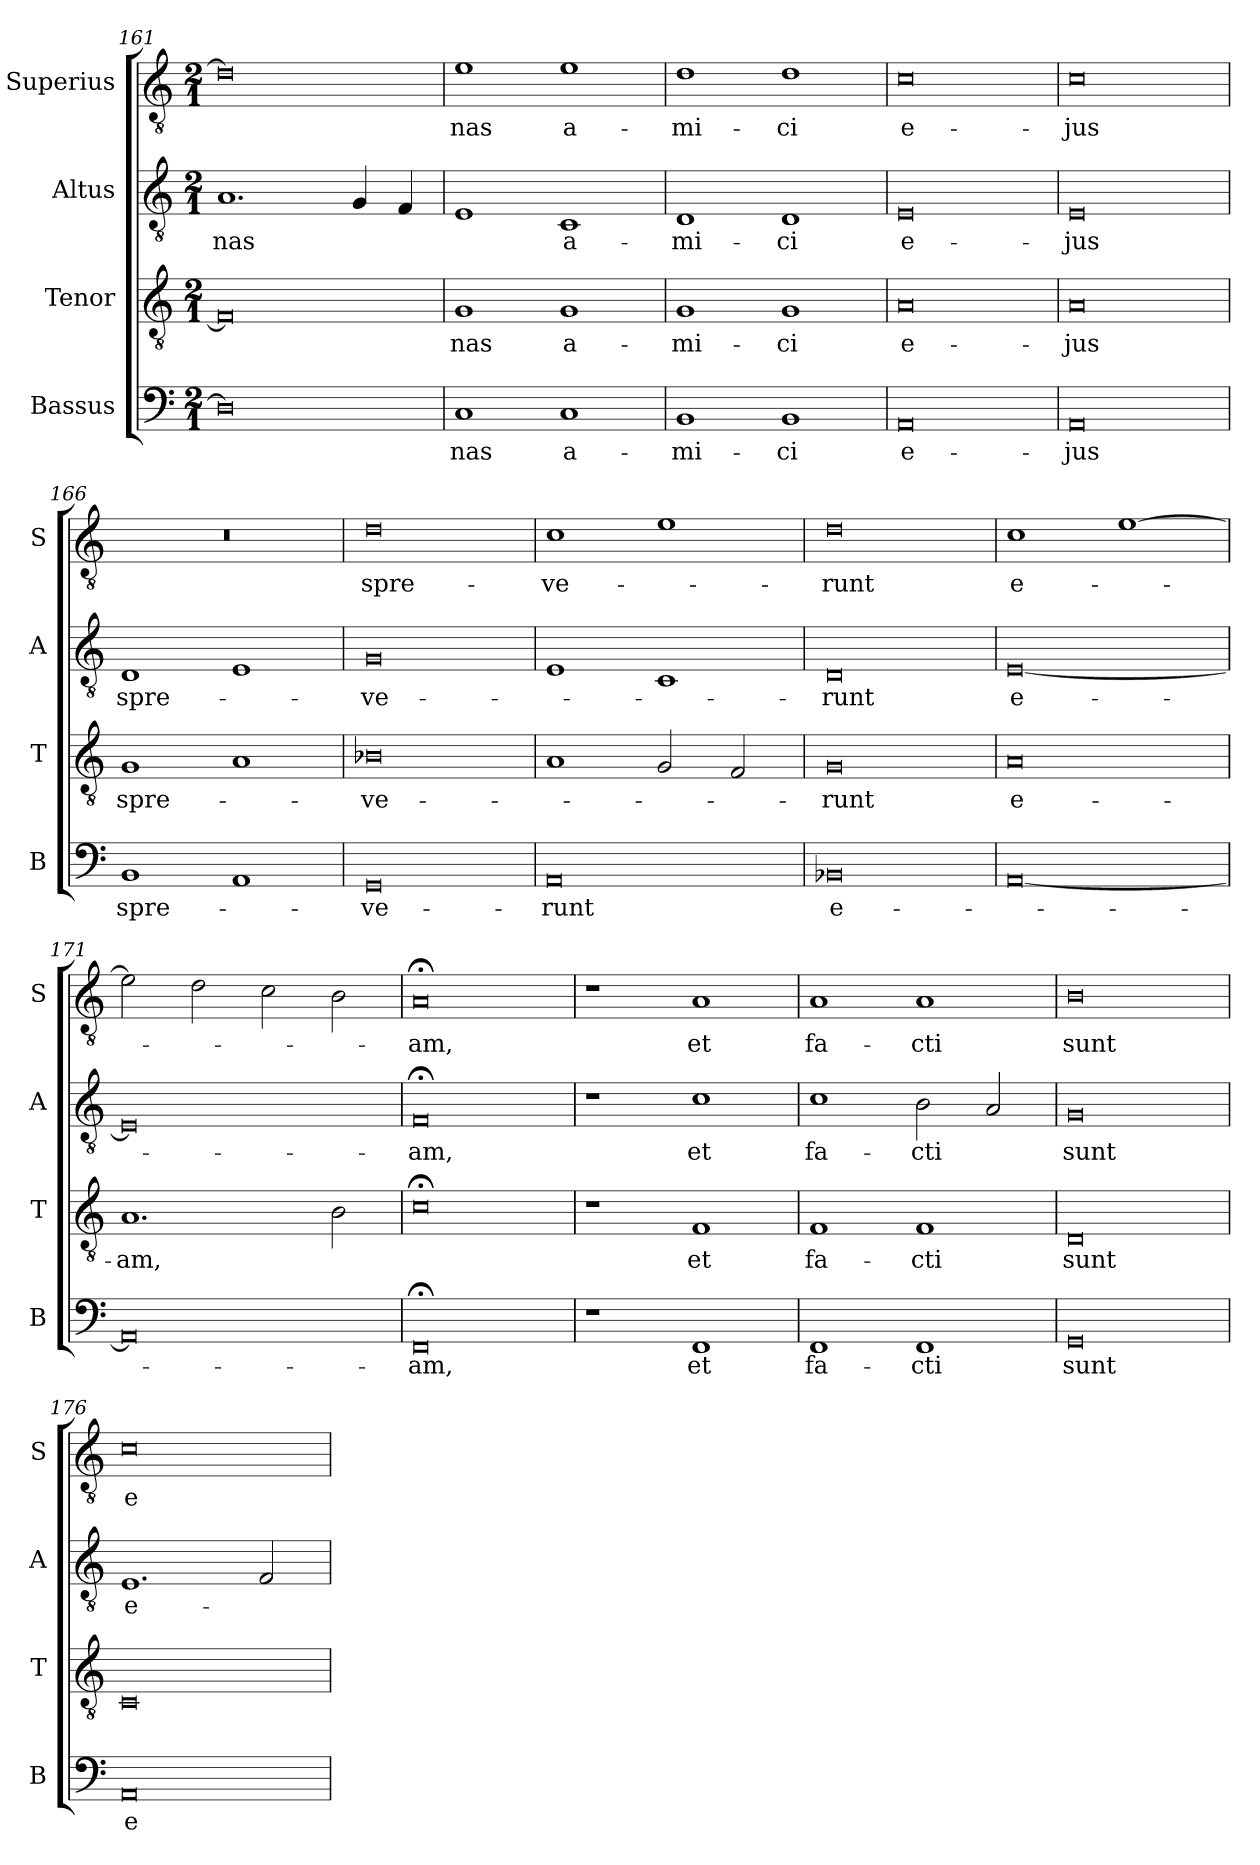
**kern	**text	**kern	**text	**kern	**text	**kern	**text
*part4	*part4	*part3	*part3	*part2	*part2	*part1	*part1
*staff4	*staff4	*staff3	*staff3	*staff2	*staff2	*staff1	*staff1
*I"Bassus	*	*I"Tenor	*	*I"Altus	*	*I"Superius	*
*I'B	*	*I'T	*	*I'A	*	*I'S	*
*clefF4	*	*clefGv2	*	*clefGv2	*	*clefGv2	*
*k[]	*	*k[]	*	*k[]	*	*k[]	*
*M2/1	*	*M2/1	*	*M2/1	*	*M2/1	*
=161	=161	=161	=161	=161	=161	=161	=161
0D]	.	0F]	.	1.A	-nas	0d]	.
.	.	.	.	4G/	.	.	.
.	.	.	.	4F/	.	.	.
=162	=162	=162	=162	=162	=162	=162	=162
1C	-nas	1G	-nas	1E	.	1e	-nas
1C	a-	1G	a-	1C	a-	1e	a-
=163	=163	=163	=163	=163	=163	=163	=163
1BB	-mi-	1G	-mi-	1D	-mi-	1d	-mi-
1BB	-ci	1G	-ci	1D	-ci	1d	-ci
=164	=164	=164	=164	=164	=164	=164	=164
0AA	e-	0A	e-	0E	e-	0c	e-
=165	=165	=165	=165	=165	=165	=165	=165
0AA	-jus	0A	-jus	0E	-jus	0c	-jus
=166	=166	=166	=166	=166	=166	=166	=166
1BB	spre-	1G	spre-	1D	spre-	0r	.
1AA	.	1A	.	1E	.	.	.
=167	=167	=167	=167	=167	=167	=167	=167
0GG	-ve-	0B-X	-ve-	0G	-ve-	0d	spre-
=168	=168	=168	=168	=168	=168	=168	=168
0AA	-runt	1A	.	1E	.	1c	-ve-
.	.	2G/	.	1C	.	1e	.
.	.	2F/	.	.	.	.	.
=169	=169	=169	=169	=169	=169	=169	=169
0BB-X	e-	0G	-runt	0D	-runt	0d	-runt
=170	=170	=170	=170	=170	=170	=170	=170
[0AA	.	0A	e-	[0E	e-	1c	e-
.	.	.	.	.	.	[1e	.
=171	=171	=171	=171	=171	=171	=171	=171
0AA]	.	1.A	-am,	0E]	.	2e\]	.
.	.	.	.	.	.	2d\	.
.	.	.	.	.	.	2c\	.
.	.	2B\	.	.	.	2B\	.
=172	=172	=172	=172	=172	=172	=172	=172
0FF;<	-am,	0c;<	.	0F;<	-am,	0A;<	-am,
=173	=173	=173	=173	=173	=173	=173	=173
1r	.	1r	.	1r	.	1r	.
1FF	et	1F	et	1c	et	1A	et
=174	=174	=174	=174	=174	=174	=174	=174
1FF	fa-	1F	fa-	1c	fa-	1A	fa-
1FF	-cti	1F	-cti	2B\	-cti	1A	-cti
.	.	.	.	2A/	.	.	.
=175	=175	=175	=175	=175	=175	=175	=175
0GG	sunt	0D	sunt	0G	sunt	0B	sunt
=176	=176	=176	=176	=176	=176	=176	=176
0AA	e-	0C	.	1.E	e-	0c	e-
.	.	.	.	2F/	.	.	.
=	=	=	=	=	=	=	=
*-	*-	*-	*-	*-	*-	*-	*-
